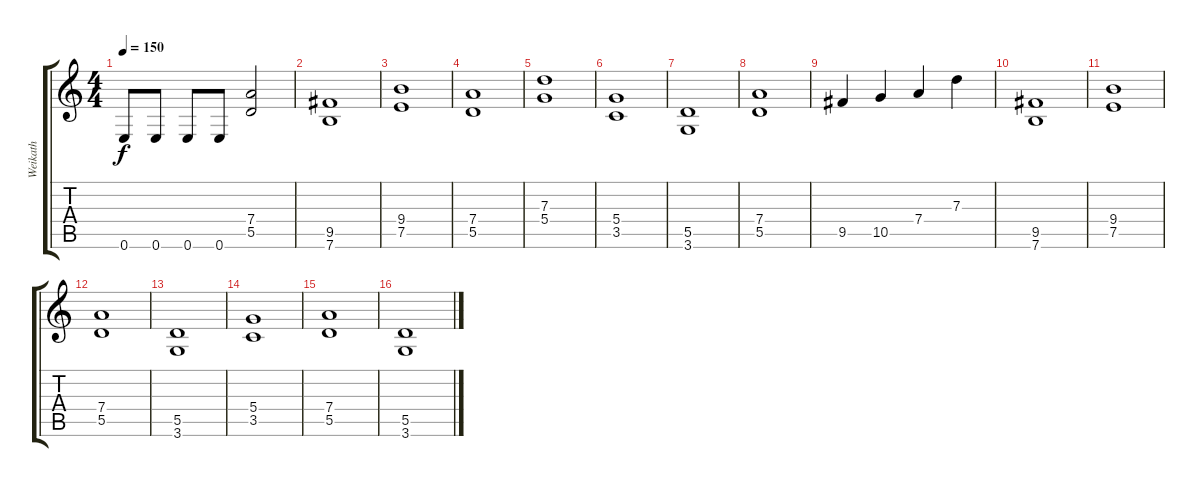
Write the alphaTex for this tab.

\track ("Weikath" "Weikath") {instrument distortionguitar}
\staff {score tabs}
\tuning (E4 B3 G3 D3 A2 E2) {hide}
\ts (4 4)
\tempo 150
\clef g2
\ks c
0.6.8{dy f} 0.6.8 0.6.8 0.6.8 (7.4 5.5).2 |
(9.5 7.6).1 |
(9.4 7.5).1 |
(7.4 5.5).1 |
(7.3 5.4).1 |
(5.4 3.5).1 |
(5.5 3.6).1 |
(7.4 5.5).1 |
9.5.4 10.5.4 7.4.4 7.3.4 |
(9.5 7.6).1 |
(9.4 7.5).1 |
(7.4 5.5).1 |
(5.5 3.6).1 |
(5.4 3.5).1 |
(7.4 5.5).1 |
(5.5 3.6).1
